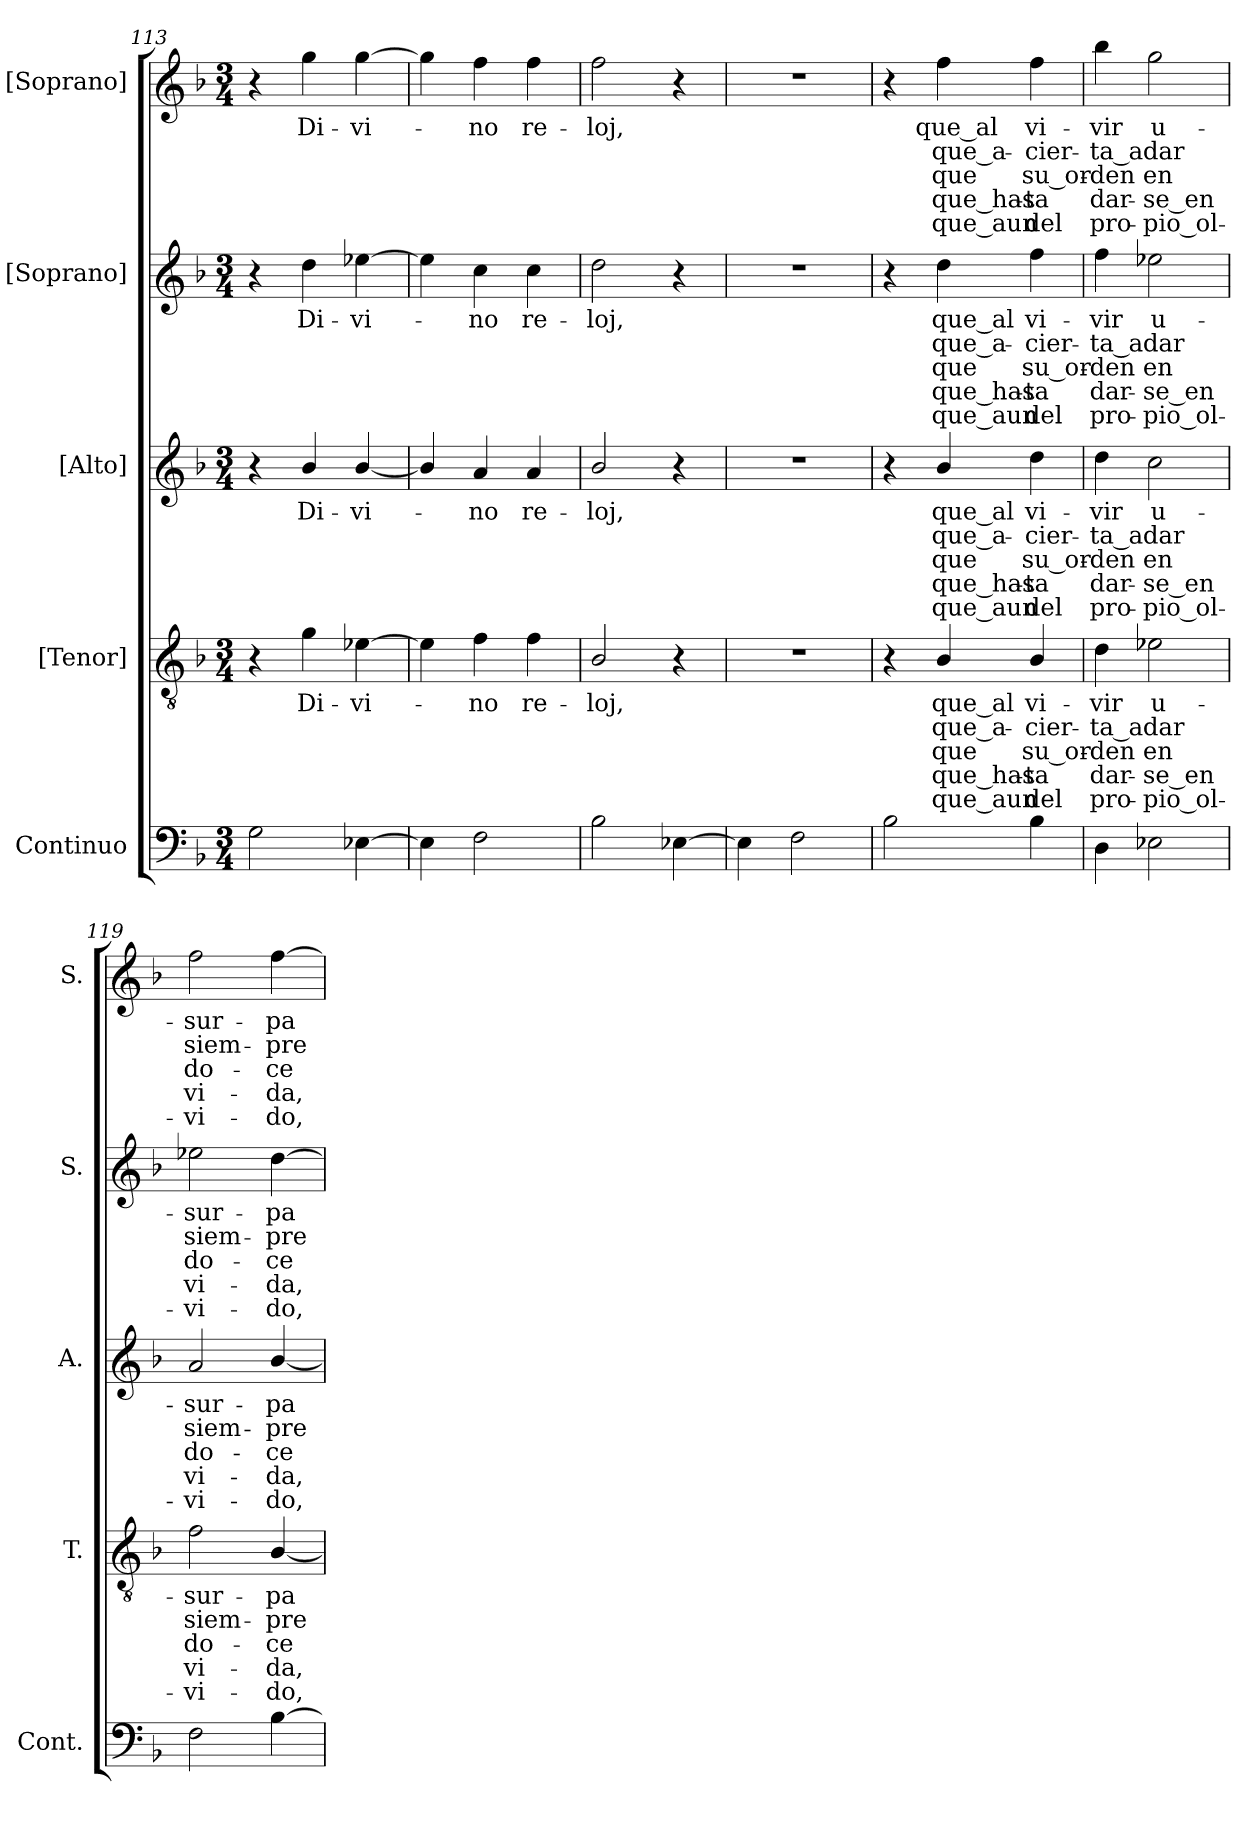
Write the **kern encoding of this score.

**kern	**kern	**text	**text	**text	**text	**text	**kern	**text	**text	**text	**text	**text	**kern	**text	**text	**text	**text	**text	**kern	**text	**text	**text	**text	**text
*part5	*part4	*part4	*part4	*part4	*part4	*part4	*part3	*part3	*part3	*part3	*part3	*part3	*part2	*part2	*part2	*part2	*part2	*part2	*part1	*part1	*part1	*part1	*part1	*part1
*staff5	*staff4	*staff4	*staff4	*staff4	*staff4	*staff4	*staff3	*staff3	*staff3	*staff3	*staff3	*staff3	*staff2	*staff2	*staff2	*staff2	*staff2	*staff2	*staff1	*staff1	*staff1	*staff1	*staff1	*staff1
*I"Continuo	*I"[Tenor]	*	*	*	*	*	*I"[Alto]	*	*	*	*	*	*I"[Soprano]	*	*	*	*	*	*I"[Soprano]	*	*	*	*	*
*I'Cont.	*I'T.	*	*	*	*	*	*I'A.	*	*	*	*	*	*I'S.	*	*	*	*	*	*I'S.	*	*	*	*	*
!!LO:PB:g=z
*clefF4	*clefGv2	*	*	*	*	*	*clefG2	*	*	*	*	*	*clefG2	*	*	*	*	*	*clefG2	*	*	*	*	*
*	*ITrd7c12	*	*	*	*	*	*	*	*	*	*	*	*	*	*	*	*	*	*	*	*	*	*	*
*k[b-]	*k[b-]	*	*	*	*	*	*k[b-]	*	*	*	*	*	*k[b-]	*	*	*	*	*	*k[b-]	*	*	*	*	*
*F:	*F:	*	*	*	*	*	*F:	*	*	*	*	*	*F:	*	*	*	*	*	*F:	*	*	*	*	*
*M3/4	*M3/4	*	*	*	*	*	*M3/4	*	*	*	*	*	*M3/4	*	*	*	*	*	*M3/4	*	*	*	*	*
=113	=113	=113	=113	=113	=113	=113	=113	=113	=113	=113	=113	=113	=113	=113	=113	=113	=113	=113	=113	=113	=113	=113	=113	=113
2Gi\	4r	.	.	.	.	.	4r	.	.	.	.	.	4r	.	.	.	.	.	4r	.	.	.	.	.
!	!	!LO:LY:b:color=#000000	!	!	!	!	!	!	!	!	!	!	!	!	!	!	!	!	!	!	!	!	!	!
!	!	!	!	!	!	!	!	!LO:LY:b:color=#000000	!	!	!	!	!	!	!	!	!	!	!	!	!	!	!	!
!	!	!	!	!	!	!	!	!	!	!	!	!	!	!LO:LY:b:color=#000000	!	!	!	!	!	!	!	!	!	!
!	!	!	!	!	!	!	!	!	!	!	!	!	!	!	!	!	!	!	!	!LO:LY:b:color=#000000	!	!	!	!
.	4Gi\	Di-	.	.	.	.	4b-i/	Di-	.	.	.	.	4ddi\	Di-	.	.	.	.	4ggi\	Di-	.	.	.	.
!	!	!LO:LY:b:color=#000000	!	!	!	!	!	!	!	!	!	!	!	!	!	!	!	!	!	!	!	!	!	!
!	!	!	!	!	!	!	!	!LO:LY:b:color=#000000	!	!	!	!	!	!	!	!	!	!	!	!	!	!	!	!
!	!	!	!	!	!	!	!	!	!	!	!	!	!	!LO:LY:b:color=#000000	!	!	!	!	!	!	!	!	!	!
!	!	!	!	!	!	!	!	!	!	!	!	!	!	!	!	!	!	!	!	!LO:LY:b:color=#000000	!	!	!	!
[4E-Xi\	[4E-Xi\	-vi-	.	.	.	.	[4b-i/	-vi-	.	.	.	.	[4ee-Xi\	-vi-	.	.	.	.	[4ggi\	-vi-	.	.	.	.
=114	=114	=114	=114	=114	=114	=114	=114	=114	=114	=114	=114	=114	=114	=114	=114	=114	=114	=114	=114	=114	=114	=114	=114	=114
4E-i\]	4E-i\]	.	.	.	.	.	4b-i/]	.	.	.	.	.	4ee-i\]	.	.	.	.	.	4ggi\]	.	.	.	.	.
!	!	!LO:LY:b:color=#000000	!	!	!	!	!	!	!	!	!	!	!	!	!	!	!	!	!	!	!	!	!	!
!	!	!	!	!	!	!	!	!LO:LY:b:color=#000000	!	!	!	!	!	!	!	!	!	!	!	!	!	!	!	!
!	!	!	!	!	!	!	!	!	!	!	!	!	!	!LO:LY:b:color=#000000	!	!	!	!	!	!	!	!	!	!
!	!	!	!	!	!	!	!	!	!	!	!	!	!	!	!	!	!	!	!	!LO:LY:b:color=#000000	!	!	!	!
2Fi\	4Fi\	-no	.	.	.	.	4ai/	-no	.	.	.	.	4cci\	-no	.	.	.	.	4ffi\	-no	.	.	.	.
!	!	!LO:LY:b:color=#000000	!	!	!	!	!	!	!	!	!	!	!	!	!	!	!	!	!	!	!	!	!	!
!	!	!	!	!	!	!	!	!LO:LY:b:color=#000000	!	!	!	!	!	!	!	!	!	!	!	!	!	!	!	!
!	!	!	!	!	!	!	!	!	!	!	!	!	!	!LO:LY:b:color=#000000	!	!	!	!	!	!	!	!	!	!
!	!	!	!	!	!	!	!	!	!	!	!	!	!	!	!	!	!	!	!	!LO:LY:b:color=#000000	!	!	!	!
.	4Fi\	re-	.	.	.	.	4ai/	re-	.	.	.	.	4cci\	re-	.	.	.	.	4ffi\	re-	.	.	.	.
=115	=115	=115	=115	=115	=115	=115	=115	=115	=115	=115	=115	=115	=115	=115	=115	=115	=115	=115	=115	=115	=115	=115	=115	=115
!	!	!LO:LY:b:color=#000000	!	!	!	!	!	!	!	!	!	!	!	!	!	!	!	!	!	!	!	!	!	!
!	!	!	!	!	!	!	!	!LO:LY:b:color=#000000	!	!	!	!	!	!	!	!	!	!	!	!	!	!	!	!
!	!	!	!	!	!	!	!	!	!	!	!	!	!	!LO:LY:b:color=#000000	!	!	!	!	!	!	!	!	!	!
!	!	!	!	!	!	!	!	!	!	!	!	!	!	!	!	!	!	!	!	!LO:LY:b:color=#000000	!	!	!	!
2B-i\	2BB-i/	-loj,	.	.	.	.	2b-i/	-loj,	.	.	.	.	2ddi\	-loj,	.	.	.	.	2ffi\	-loj,	.	.	.	.
[4E-Xi\	4r	.	.	.	.	.	4r	.	.	.	.	.	4r	.	.	.	.	.	4r	.	.	.	.	.
=116	=116	=116	=116	=116	=116	=116	=116	=116	=116	=116	=116	=116	=116	=116	=116	=116	=116	=116	=116	=116	=116	=116	=116	=116
!	!LO:N:vis=1	!	!	!	!	!	!LO:N:vis=1	!	!	!	!	!	!LO:N:vis=1	!	!	!	!	!	!LO:N:vis=1	!	!	!	!	!
4E-i\]	2.r	.	.	.	.	.	2.r	.	.	.	.	.	2.r	.	.	.	.	.	2.r	.	.	.	.	.
2Fi\	.	.	.	.	.	.	.	.	.	.	.	.	.	.	.	.	.	.	.	.	.	.	.	.
=117	=117	=117	=117	=117	=117	=117	=117	=117	=117	=117	=117	=117	=117	=117	=117	=117	=117	=117	=117	=117	=117	=117	=117	=117
2B-i\	4r	.	.	.	.	.	4r	.	.	.	.	.	4r	.	.	.	.	.	4r	.	.	.	.	.
!	!	!LO:LY:b:color=#000000	!LO:LY:b:color=#000000	!LO:LY:b:color=#000000	!LO:LY:b:color=#000000	!LO:LY:b:color=#000000	!	!	!	!	!	!	!	!	!	!	!	!	!	!	!	!	!	!
!	!	!	!	!	!	!	!	!LO:LY:b:color=#000000	!LO:LY:b:color=#000000	!LO:LY:b:color=#000000	!LO:LY:b:color=#000000	!LO:LY:b:color=#000000	!	!	!	!	!	!	!	!	!	!	!	!
!	!	!	!	!	!	!	!	!	!	!	!	!	!	!LO:LY:b:color=#000000	!LO:LY:b:color=#000000	!LO:LY:b:color=#000000	!LO:LY:b:color=#000000	!LO:LY:b:color=#000000	!	!	!	!	!	!
!	!	!	!	!	!	!	!	!	!	!	!	!	!	!	!	!	!	!	!	!LO:LY:b:color=#000000	!LO:LY:b:color=#000000	!LO:LY:b:color=#000000	!LO:LY:b:color=#000000	!LO:LY:b:color=#000000
.	4BB-i/	que_al	que_a-	que	que_has-	que_aun	4b-i/	que_al	que_a-	que	que_has-	que_aun	4ddi\	que_al	que_a-	que	que_has-	que_aun	4ffi\	que_al	que_a-	que	que_has-	que_aun
!	!	!LO:LY:b:color=#000000	!LO:LY:b:color=#000000	!LO:LY:b:color=#000000	!LO:LY:b:color=#000000	!LO:LY:b:color=#000000	!	!	!	!	!	!	!	!	!	!	!	!	!	!	!	!	!	!
!	!	!	!	!	!	!	!	!LO:LY:b:color=#000000	!LO:LY:b:color=#000000	!LO:LY:b:color=#000000	!LO:LY:b:color=#000000	!LO:LY:b:color=#000000	!	!	!	!	!	!	!	!	!	!	!	!
!	!	!	!	!	!	!	!	!	!	!	!	!	!	!LO:LY:b:color=#000000	!LO:LY:b:color=#000000	!LO:LY:b:color=#000000	!LO:LY:b:color=#000000	!LO:LY:b:color=#000000	!	!	!	!	!	!
!	!	!	!	!	!	!	!	!	!	!	!	!	!	!	!	!	!	!	!	!LO:LY:b:color=#000000	!LO:LY:b:color=#000000	!LO:LY:b:color=#000000	!LO:LY:b:color=#000000	!LO:LY:b:color=#000000
4B-i\	4BB-i/	vi-	-cier-	su_or-	-ta	del	4ddi\	vi-	-cier-	su_or-	-ta	del	4ffi\	vi-	-cier-	su_or-	-ta	del	4ffi\	vi-	-cier-	su_or-	-ta	del
=118	=118	=118	=118	=118	=118	=118	=118	=118	=118	=118	=118	=118	=118	=118	=118	=118	=118	=118	=118	=118	=118	=118	=118	=118
!	!	!LO:LY:b:color=#000000	!LO:LY:b:color=#000000	!LO:LY:b:color=#000000	!LO:LY:b:color=#000000	!LO:LY:b:color=#000000	!	!	!	!	!	!	!	!	!	!	!	!	!	!	!	!	!	!
!	!	!	!	!	!	!	!	!LO:LY:b:color=#000000	!LO:LY:b:color=#000000	!LO:LY:b:color=#000000	!LO:LY:b:color=#000000	!LO:LY:b:color=#000000	!	!	!	!	!	!	!	!	!	!	!	!
!	!	!	!	!	!	!	!	!	!	!	!	!	!	!LO:LY:b:color=#000000	!LO:LY:b:color=#000000	!LO:LY:b:color=#000000	!LO:LY:b:color=#000000	!LO:LY:b:color=#000000	!	!	!	!	!	!
!	!	!	!	!	!	!	!	!	!	!	!	!	!	!	!	!	!	!	!	!LO:LY:b:color=#000000	!LO:LY:b:color=#000000	!LO:LY:b:color=#000000	!LO:LY:b:color=#000000	!LO:LY:b:color=#000000
4Di\	4Di\	-vir	-ta_a	-den	dar-	pro-	4ddi\	-vir	-ta_a	-den	dar-	pro-	4ffi\	-vir	-ta_a	-den	dar-	pro-	4bb-i\	-vir	-ta_a	-den	dar-	pro-
!	!	!LO:LY:b:color=#000000	!LO:LY:b:color=#000000	!LO:LY:b:color=#000000	!LO:LY:b:color=#000000	!LO:LY:b:color=#000000	!	!	!	!	!	!	!	!	!	!	!	!	!	!	!	!	!	!
!	!	!	!	!	!	!	!	!LO:LY:b:color=#000000	!LO:LY:b:color=#000000	!LO:LY:b:color=#000000	!LO:LY:b:color=#000000	!LO:LY:b:color=#000000	!	!	!	!	!	!	!	!	!	!	!	!
!	!	!	!	!	!	!	!	!	!	!	!	!	!	!LO:LY:b:color=#000000	!LO:LY:b:color=#000000	!LO:LY:b:color=#000000	!LO:LY:b:color=#000000	!LO:LY:b:color=#000000	!	!	!	!	!	!
!	!	!	!	!	!	!	!	!	!	!	!	!	!	!	!	!	!	!	!	!LO:LY:b:color=#000000	!LO:LY:b:color=#000000	!LO:LY:b:color=#000000	!LO:LY:b:color=#000000	!LO:LY:b:color=#000000
2E-Xi\	2E-Xi\	u-	dar	en	-se_en	-pio_ol-	2cci\	u-	dar	en	-se_en	-pio_ol-	2ee-Xi\	u-	dar	en	-se_en	-pio_ol-	2ggi\	u-	dar	en	-se_en	-pio_ol-
=119	=119	=119	=119	=119	=119	=119	=119	=119	=119	=119	=119	=119	=119	=119	=119	=119	=119	=119	=119	=119	=119	=119	=119	=119
!	!	!LO:LY:b:color=#000000	!LO:LY:b:color=#000000	!LO:LY:b:color=#000000	!LO:LY:b:color=#000000	!LO:LY:b:color=#000000	!	!	!	!	!	!	!	!	!	!	!	!	!	!	!	!	!	!
!	!	!	!	!	!	!	!	!LO:LY:b:color=#000000	!LO:LY:b:color=#000000	!LO:LY:b:color=#000000	!LO:LY:b:color=#000000	!LO:LY:b:color=#000000	!	!	!	!	!	!	!	!	!	!	!	!
!	!	!	!	!	!	!	!	!	!	!	!	!	!	!LO:LY:b:color=#000000	!LO:LY:b:color=#000000	!LO:LY:b:color=#000000	!LO:LY:b:color=#000000	!LO:LY:b:color=#000000	!	!	!	!	!	!
!	!	!	!	!	!	!	!	!	!	!	!	!	!	!	!	!	!	!	!	!LO:LY:b:color=#000000	!LO:LY:b:color=#000000	!LO:LY:b:color=#000000	!LO:LY:b:color=#000000	!LO:LY:b:color=#000000
2Fi\	2Fi\	-sur-	siem-	do-	vi-	-vi-	2ai/	-sur-	siem-	do-	vi-	-vi-	2ee-Xi\	-sur-	siem-	do-	vi-	-vi-	2ffi\	-sur-	siem-	do-	vi-	-vi-
!	!	!LO:LY:b:color=#000000	!LO:LY:b:color=#000000	!LO:LY:b:color=#000000	!LO:LY:b:color=#000000	!LO:LY:b:color=#000000	!	!	!	!	!	!	!	!	!	!	!	!	!	!	!	!	!	!
!	!	!	!	!	!	!	!	!LO:LY:b:color=#000000	!LO:LY:b:color=#000000	!LO:LY:b:color=#000000	!LO:LY:b:color=#000000	!LO:LY:b:color=#000000	!	!	!	!	!	!	!	!	!	!	!	!
!	!	!	!	!	!	!	!	!	!	!	!	!	!	!LO:LY:b:color=#000000	!LO:LY:b:color=#000000	!LO:LY:b:color=#000000	!LO:LY:b:color=#000000	!LO:LY:b:color=#000000	!	!	!	!	!	!
!	!	!	!	!	!	!	!	!	!	!	!	!	!	!	!	!	!	!	!	!LO:LY:b:color=#000000	!LO:LY:b:color=#000000	!LO:LY:b:color=#000000	!LO:LY:b:color=#000000	!LO:LY:b:color=#000000
[4B-i\	[4BB-i/	-pa	-pre	-ce	-da,	-do,	[4b-i/	-pa	-pre	-ce	-da,	-do,	[4ddi\	-pa	-pre	-ce	-da,	-do,	[4ffi\	-pa	-pre	-ce	-da,	-do,
=	=	=	=	=	=	=	=	=	=	=	=	=	=	=	=	=	=	=	=	=	=	=	=	=
*-	*-	*-	*-	*-	*-	*-	*-	*-	*-	*-	*-	*-	*-	*-	*-	*-	*-	*-	*-	*-	*-	*-	*-	*-
